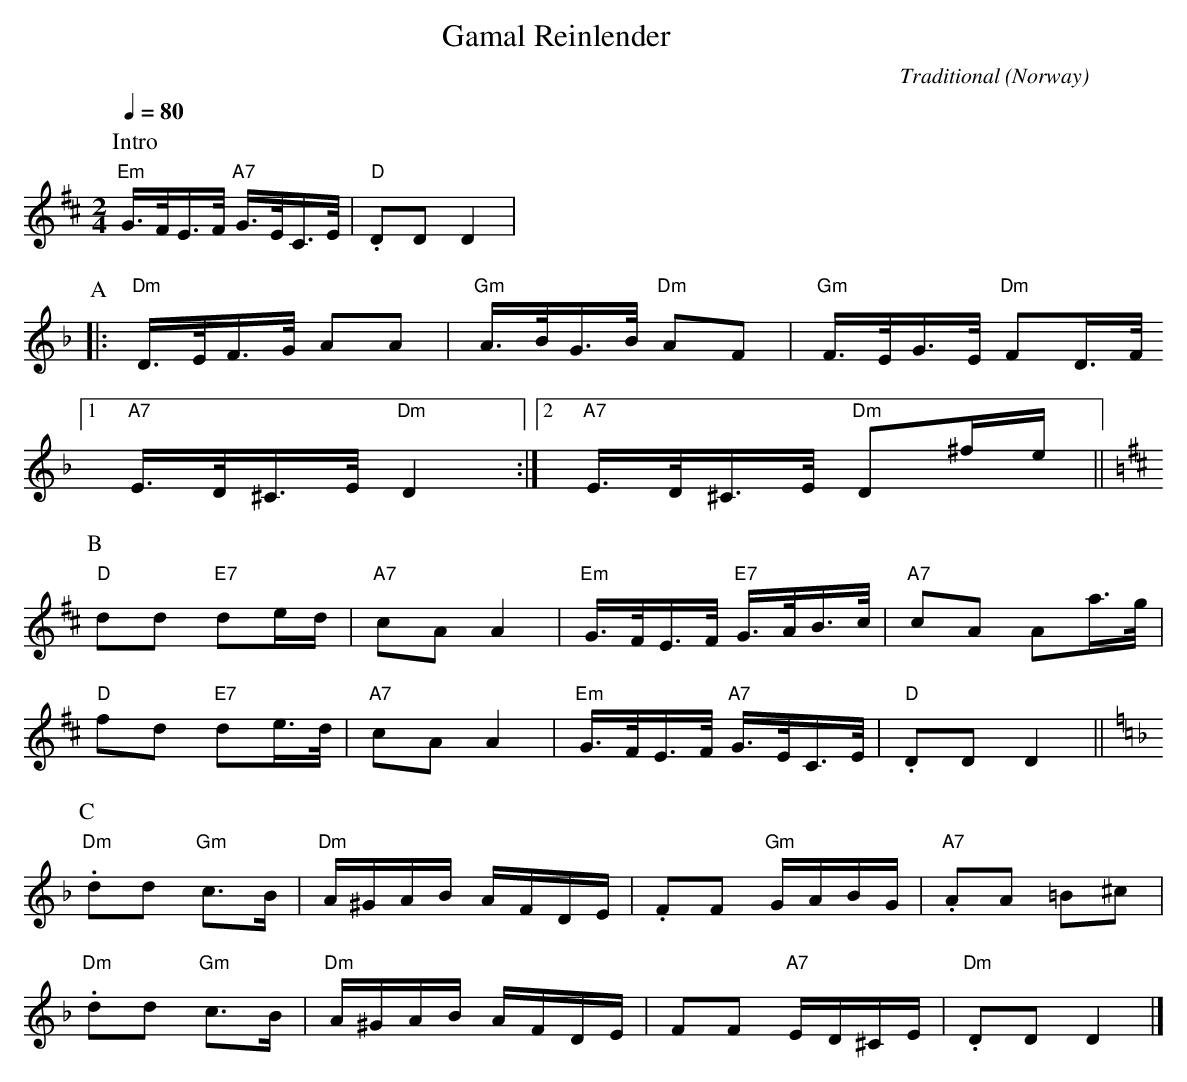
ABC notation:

X:1
T:Gamal Reinlender
O:Norway
C:Traditional
L:1/16
M:2/4
Q:1/4=80
K:D
P:Intro
"Em"G>FE>F "A7"G>EC>E | "D".D2D2 D4 |
P:A
[K:Dm]|: "Dm"D>EF>G A2A2 | "Gm"A>BG>B "Dm"A2F2 | "Gm"F>EG>E "Dm"F2D>F
[1"A7"E>D^C>E "Dm"D4 :|[2"A7"E>D^C>E "Dm"D2^fe ||
P:B
[K:D]"D"d2d2 "E7"d2ed | "A7"c2A2 A4 | "Em"G>FE>F "E7"G>AB>c | "A7"c2A2 A2a>g |
"D"f2d2 "E7"d2e>d | "A7"c2A2 A4 | "Em"G>FE>F "A7"G>EC>E | "D".D2D2 D4 ||
P:C
[K:Dm]"Dm".d2d2 "Gm"c3B | "Dm"A^GAB AFDE | .F2F2 "Gm"GABG | "A7".A2A2 =B2^c2 |
"Dm".d2d2 "Gm"c3B | "Dm"A^GAB AFDE | F2F2 "A7"ED^CE | "Dm".D2D2 D4 |]
